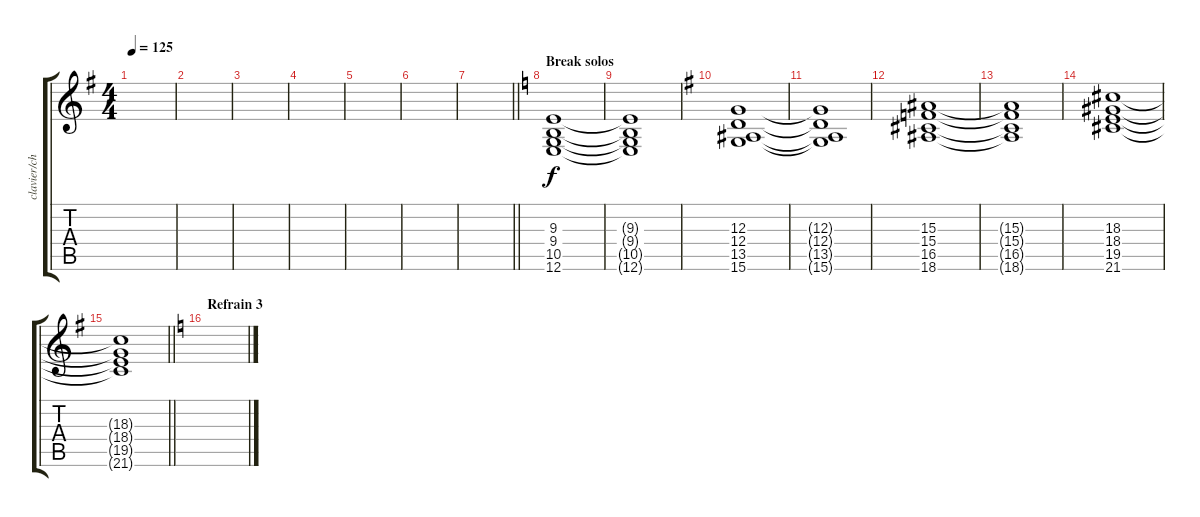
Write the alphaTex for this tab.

\track ("clavier/choeurs" "clavier/ch") {instrument choiraahs}
\staff {score tabs}
\tuning (E4 B3 G3 D3 A2 E2) {hide}
\ts (4 4)
\tempo 125
\clef g2
\ks eminor
|
|
|
|
|
|
\barLineRight lightlight
|
\section ("" "Break solos")
\ks aminor
(9.3 9.4 10.5 12.6).1 |
(9.3{t} 9.4{t} 10.5{t} 12.6{t}).1 |
\ks eminor
(12.3 12.4 13.5 15.6).1 |
(12.3{t} 12.4{t} 13.5{t} 15.6{t}).1 |
(15.3 15.4 16.5 18.6).1 |
(15.3{t} 15.4{t} 16.5{t} 18.6{t}).1 |
(18.3 18.4 19.5 21.6).1 |
\barLineRight lightlight
(18.3{t} 18.4{t} 19.5{t} 21.6{t}).1 |
\section ("" "Refrain 3")
\ks aminor
